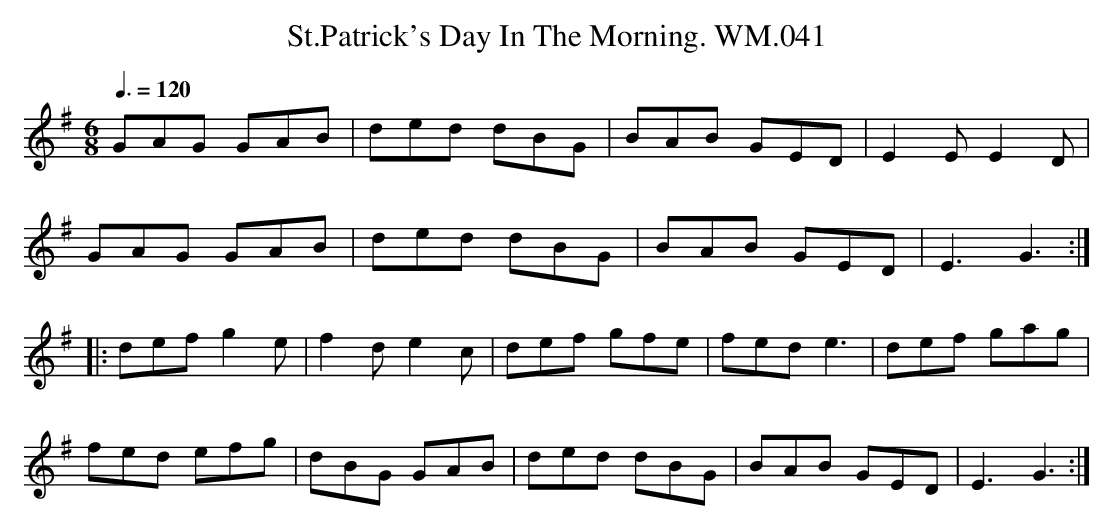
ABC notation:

X:1
T:St.Patrick's Day In The Morning. WM.041
M:6/8
L:1/8
Q:3/8=120
K:G
GAG GAB|ded dBG|BAB GED|E2EE2D|
GAG GAB|ded dBG|BAB GED|E3G3:|
|:defg2e|f2de2c|def gfe|fede3|def gag|
fed efg|dBG GAB|ded dBG|BAB GED|E3G3:|
